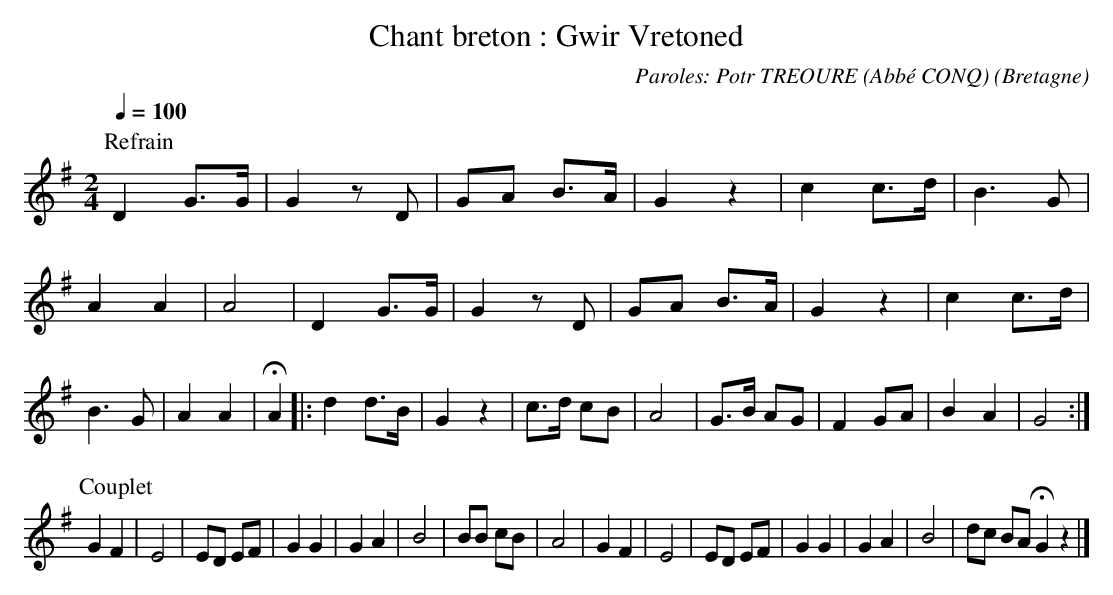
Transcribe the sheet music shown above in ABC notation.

X:1
T:Chant breton : Gwir Vretoned
C:Paroles: Potr TREOURE (Abbé CONQ)
O:Bretagne
M:2/4
L:1/8
Q:1/4=100
K:G
P:Refrain
D2 G>G | G2 zD | GA B>A | G2 z2 | c2 c>d | B3 G | A2 A2 | A4 |\
D2 G>G | G2 zD | GA B>A | G2 z2 | c2 c>d | B3 G | A2 A2 | !fermata!A2 |:\
d2 d>B | G2 z2 | c>d cB | A4 | G>B AG | F2 GA | B2 A2 | G4 :|
%%vskip 1
P:Couplet
G2 F2 | E4 | ED EF | G2 G2 | G2 A2 | B4 | BB cB | A4 |\
G2 F2 | E4 | ED EF | G2 G2 | G2 A2 | B4 | dc BA !fermata!G2 z2 |]
